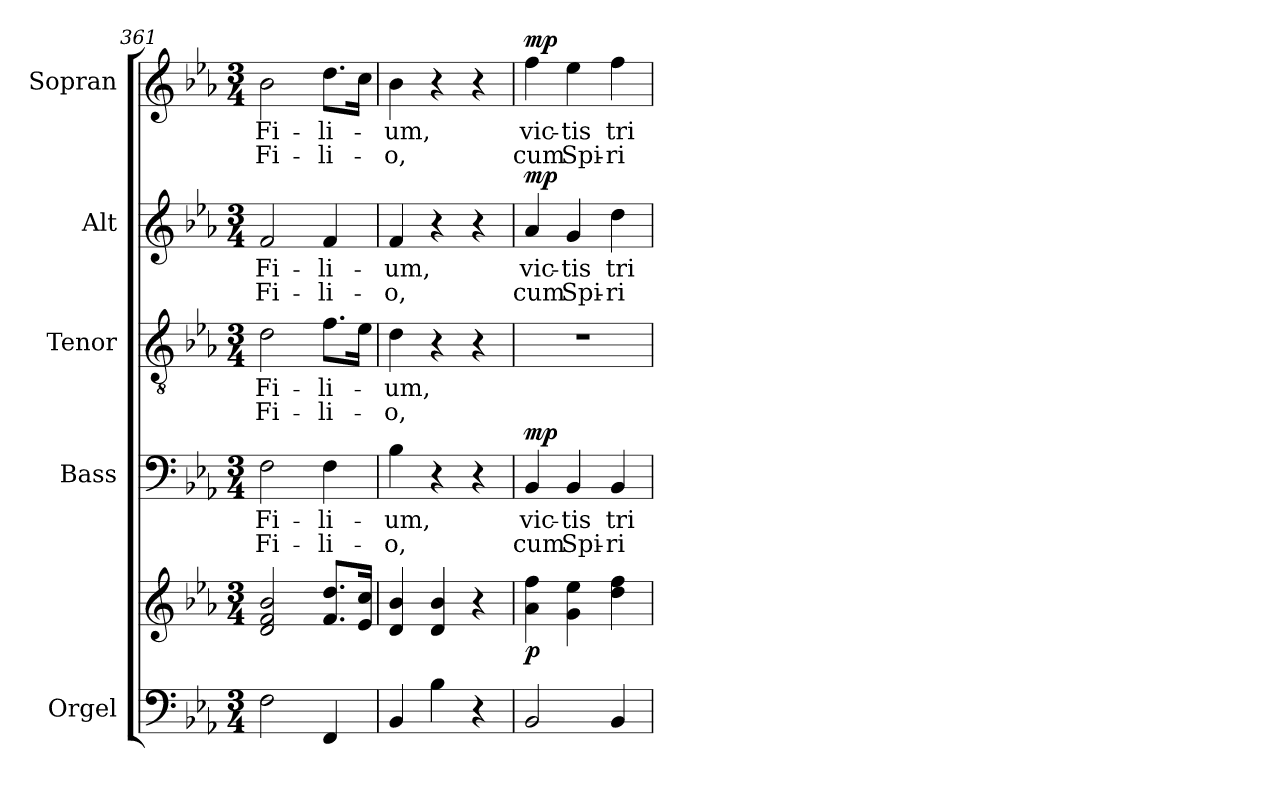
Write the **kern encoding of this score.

**kern	**kern	**dynam	**kern	**text	**text	**dynam	**kern	**text	**text	**kern	**text	**text	**dynam	**kern	**text	**text	**dynam
*part5	*part5	*part5	*part4	*part4	*part4	*part4	*part3	*part3	*part3	*part2	*part2	*part2	*part2	*part1	*part1	*part1	*part1
*staff6	*staff5	*staff5/6	*staff4	*staff4	*staff4	*staff4	*staff3	*staff3	*staff3	*staff2	*staff2	*staff2	*staff2	*staff1	*staff1	*staff1	*staff1
*I"Orgel	*	*	*I"Bass	*	*	*	*I"Tenor	*	*	*I"Alt	*	*	*	*I"Sopran	*	*	*
*I'Org.	*	*	*I'B.	*	*	*	*I'T.	*	*	*I'A.	*	*	*	*I'S.	*	*	*
*clefF4	*clefG2	*	*clefF4	*	*	*	*clefGv2	*	*	*clefG2	*	*	*	*clefG2	*	*	*
*k[b-e-a-]	*k[b-e-a-]	*	*k[b-e-a-]	*	*	*	*k[b-e-a-]	*	*	*k[b-e-a-]	*	*	*	*k[b-e-a-]	*	*	*
*E-:	*E-:	*	*E-:	*	*	*	*E-:	*	*	*E-:	*	*	*	*E-:	*	*	*
*M3/4	*M3/4	*	*M3/4	*	*	*	*M3/4	*	*	*M3/4	*	*	*	*M3/4	*	*	*
=361	=361	=361	=361	=361	=361	=361	=361	=361	=361	=361	=361	=361	=361	=361	=361	=361	=361
!	!	!	!	!LO:LY:b	!LO:LY:b	!	!	!LO:LY:b	!LO:LY:b	!	!LO:LY:b	!LO:LY:b	!	!	!LO:LY:b	!LO:LY:b	!
2F\	2d/ 2f/ 2b-/	.	2F\	Fi-	Fi-	.	2d\	Fi-	Fi-	2f/	Fi-	Fi-	.	2b-\	Fi-	Fi-	.
!	!	!	!	!LO:LY:b	!LO:LY:b	!	!	!LO:LY:b	!LO:LY:b	!	!LO:LY:b	!LO:LY:b	!	!	!LO:LY:b	!LO:LY:b	!
4FF/	8.f/ 8.dd/L	.	4F\	-li-	-li-	.	8.f\L	-li-	-li-	4f/	-li-	-li-	.	8.dd\L	-li-	-li-	.
.	16e-/ 16cc/Jk	.	.	.	.	.	16e-\Jk	.	.	.	.	.	.	16cc\Jk	.	.	.
=362	=362	=362	=362	=362	=362	=362	=362	=362	=362	=362	=362	=362	=362	=362	=362	=362	=362
!	!	!	!	!LO:LY:b	!LO:LY:b	!	!	!LO:LY:b	!LO:LY:b	!	!LO:LY:b	!LO:LY:b	!	!	!LO:LY:b	!LO:LY:b	!
4BB-/	4d/ 4b-/	.	4B-\	-um,	-o,	.	4d\	-um,	-o,	4f/	-um,	-o,	.	4b-\	-um,	-o,	.
4B-\	4d/ 4b-/	.	4r	.	.	.	4r	.	.	4r	.	.	.	4r	.	.	.
4r	4r	.	4r	.	.	.	4r	.	.	4r	.	.	.	4r	.	.	.
=363	=363	=363	=363	=363	=363	=363	=363	=363	=363	=363	=363	=363	=363	=363	=363	=363	=363
!	!	!LO:DY:b	!	!LO:LY:b	!LO:LY:b	!LO:DY:a	!	!	!	!	!LO:LY:b	!LO:LY:b	!LO:DY:a	!	!LO:LY:b	!LO:LY:b	!LO:DY:a
2BB-/	4a-\ 4ff\	p	4BB-/	vic-	cum	mp	2.r	.	.	4a-/	vic-	cum	mp	4ff\	vic-	cum	mp
!	!	!	!	!LO:LY:b	!LO:LY:b	!	!	!	!	!	!LO:LY:b	!LO:LY:b	!	!	!LO:LY:b	!LO:LY:b	!
.	4g\ 4ee-\	.	4BB-/	-tis	Spi-	.	.	.	.	4g/	-tis	Spi-	.	4ee-\	-tis	Spi-	.
!	!	!	!	!LO:LY:b	!LO:LY:b	!	!	!	!	!	!LO:LY:b	!LO:LY:b	!	!	!LO:LY:b	!LO:LY:b	!
4BB-/	4dd\ 4ff\	.	4BB-/	tri-	-ri-	.	.	.	.	4dd\	tri-	-ri-	.	4ff\	tri-	-ri-	.
=	=	=	=	=	=	=	=	=	=	=	=	=	=	=	=	=	=
*-	*-	*-	*-	*-	*-	*-	*-	*-	*-	*-	*-	*-	*-	*-	*-	*-	*-
